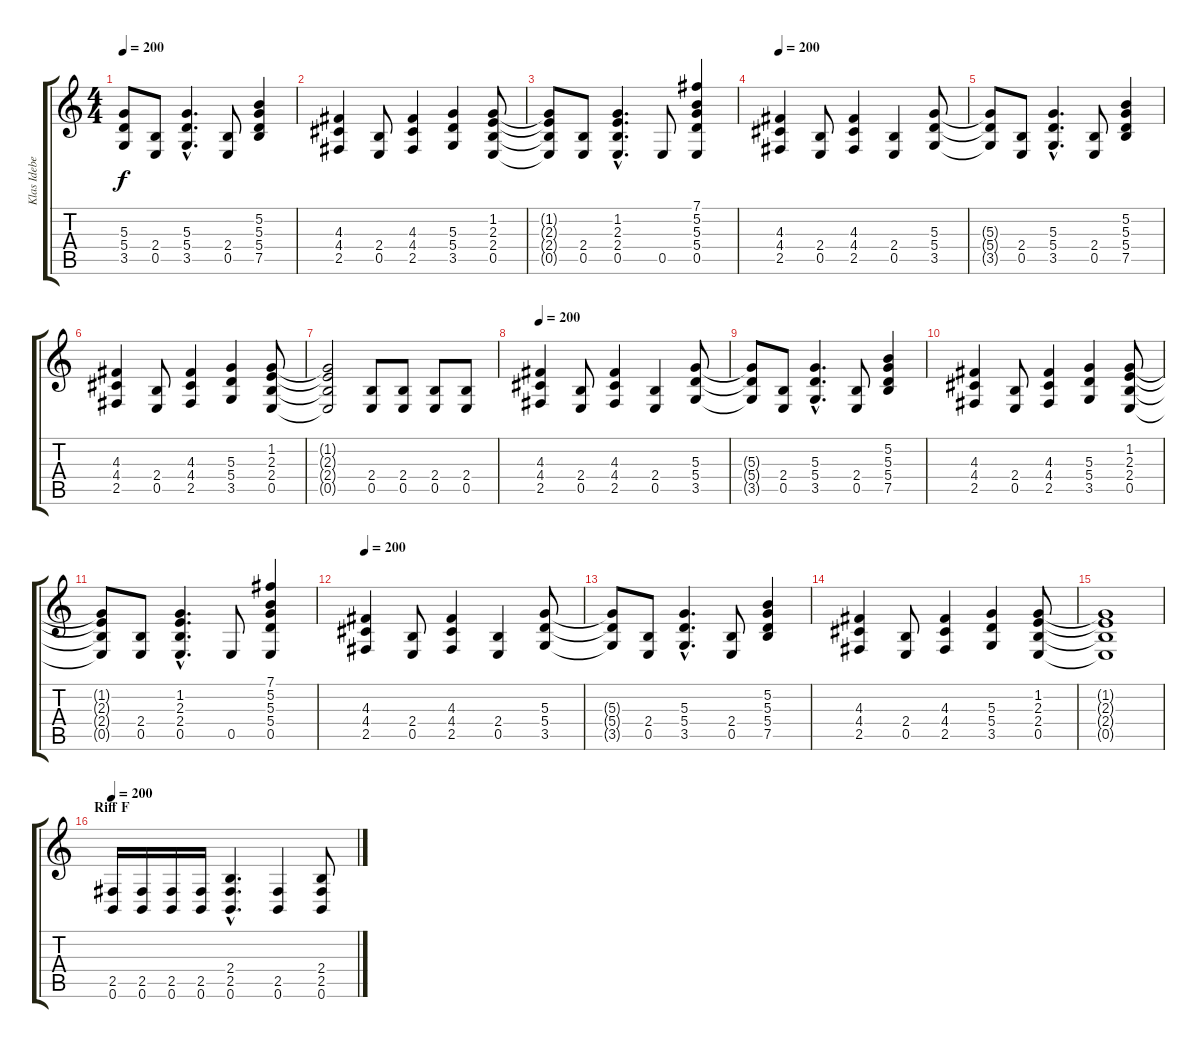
\track ("Klas Ideberg " "Klas Idebe") {instrument distortionguitar}
\staff {score tabs}
\tuning (B3 Gb3 D3 A2 E2 B1) {hide}
\ts (4 4)
\tempo 200
\clef g2
\ks c
(5.3{t} 5.4{t} 3.5{t}).8{dy f} (2.4 0.5).8 (5.3{hac} 5.4{hac} 3.5{hac}).4{d} (2.4 0.5).8 (5.2 5.3 5.4 7.5).4 |
(4.3 4.4 2.5).4 (2.4 0.5).8 (4.3 4.4 2.5).4 (5.3 5.4 3.5).4 (1.2 2.3 2.4 0.5).8 |
(1.2{t} 2.3{t} 2.4{t} 0.5{t}).8 (2.4 0.5).8 (1.2{hac} 2.3{hac} 2.4{hac} 0.5{hac}).4{d} 0.5.8 (7.1 5.2 5.3 5.4 0.5).4 |
\tempo 200
(4.3 4.4 2.5).4 (2.4 0.5).8 (4.3 4.4 2.5).4 (2.4 0.5).4 (5.3 5.4 3.5).8 |
(5.3{t} 5.4{t} 3.5{t}).8 (2.4 0.5).8 (5.3{hac} 5.4{hac} 3.5{hac}).4{d} (2.4 0.5).8 (5.2 5.3 5.4 7.5).4 |
(4.3 4.4 2.5).4 (2.4 0.5).8 (4.3 4.4 2.5).4 (5.3 5.4 3.5).4 (1.2 2.3 2.4 0.5).8 |
(1.2{t} 2.3{t} 2.4{t} 0.5{t}).2 (2.4 0.5).8 (2.4 0.5).8 (2.4 0.5).8 (2.4 0.5).8 |
\tempo 200
(4.3 4.4 2.5).4 (2.4 0.5).8 (4.3 4.4 2.5).4 (2.4 0.5).4 (5.3 5.4 3.5).8 |
(5.3{t} 5.4{t} 3.5{t}).8 (2.4 0.5).8 (5.3{hac} 5.4{hac} 3.5{hac}).4{d} (2.4 0.5).8 (5.2 5.3 5.4 7.5).4 |
(4.3 4.4 2.5).4 (2.4 0.5).8 (4.3 4.4 2.5).4 (5.3 5.4 3.5).4 (1.2 2.3 2.4 0.5).8 |
(1.2{t} 2.3{t} 2.4{t} 0.5{t}).8 (2.4 0.5).8 (1.2{hac} 2.3{hac} 2.4{hac} 0.5{hac}).4{d} 0.5.8 (7.1 5.2 5.3 5.4 0.5).4 |
\tempo 200
(4.3 4.4 2.5).4 (2.4 0.5).8 (4.3 4.4 2.5).4 (2.4 0.5).4 (5.3 5.4 3.5).8 |
(5.3{t} 5.4{t} 3.5{t}).8 (2.4 0.5).8 (5.3{hac} 5.4{hac} 3.5{hac}).4{d} (2.4 0.5).8 (5.2 5.3 5.4 7.5).4 |
(4.3 4.4 2.5).4 (2.4 0.5).8 (4.3 4.4 2.5).4 (5.3 5.4 3.5).4 (1.2 2.3 2.4 0.5).8 |
(1.2{t} 2.3{t} 2.4{t} 0.5{t}).1 |
\section ("" "Riff F")
\tempo 200
(2.5 0.6).16 (2.5 0.6).16 (2.5 0.6).16 (2.5 0.6).16 (2.4{hac} 2.5{hac} 0.6{hac}).4{d} (2.5 0.6).4 (2.4 2.5 0.6).8
